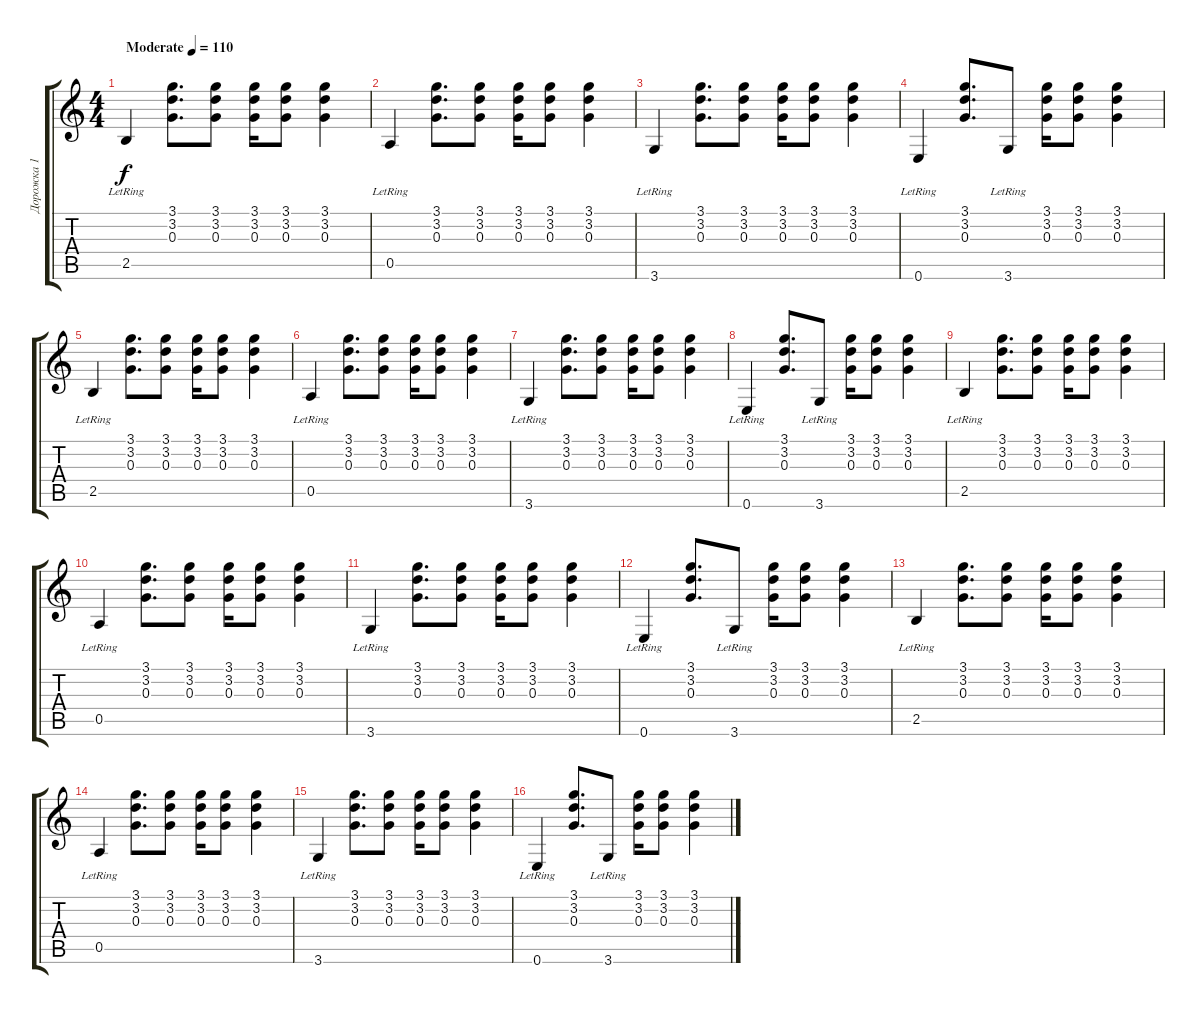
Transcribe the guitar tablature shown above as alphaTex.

\track ("Дорожка 1" "Дорожка 1") {instrument electricguitarclean}
\staff {score tabs}
\tuning (E4 B3 G3 D3 A2 E2) {hide}
\ts (4 4)
\tempo (110 "Moderate")
\clef g2
\ks c
2.5{lr}.4{dy f instrument electricguitarclean} (3.1 3.2 0.3).8{d} (3.1 3.2 0.3).8 (3.1 3.2 0.3).16 (3.1 3.2 0.3).8 (3.1 3.2 0.3).4 |
0.5{lr}.4 (3.1 3.2 0.3).8{d} (3.1 3.2 0.3).8 (3.1 3.2 0.3).16 (3.1 3.2 0.3).8 (3.1 3.2 0.3).4 |
3.6{lr}.4 (3.1 3.2 0.3).8{d} (3.1 3.2 0.3).8 (3.1 3.2 0.3).16 (3.1 3.2 0.3).8 (3.1 3.2 0.3).4 |
0.6{lr}.4 (3.1 3.2 0.3).8{d} 3.6{lr}.8 (3.1 3.2 0.3).16 (3.1 3.2 0.3).8 (3.1 3.2 0.3).4 |
2.5{lr}.4 (3.1 3.2 0.3).8{d} (3.1 3.2 0.3).8 (3.1 3.2 0.3).16 (3.1 3.2 0.3).8 (3.1 3.2 0.3).4 |
0.5{lr}.4 (3.1 3.2 0.3).8{d} (3.1 3.2 0.3).8 (3.1 3.2 0.3).16 (3.1 3.2 0.3).8 (3.1 3.2 0.3).4 |
3.6{lr}.4 (3.1 3.2 0.3).8{d} (3.1 3.2 0.3).8 (3.1 3.2 0.3).16 (3.1 3.2 0.3).8 (3.1 3.2 0.3).4 |
0.6{lr}.4 (3.1 3.2 0.3).8{d} 3.6{lr}.8 (3.1 3.2 0.3).16 (3.1 3.2 0.3).8 (3.1 3.2 0.3).4 |
2.5{lr}.4 (3.1 3.2 0.3).8{d} (3.1 3.2 0.3).8 (3.1 3.2 0.3).16 (3.1 3.2 0.3).8 (3.1 3.2 0.3).4 |
0.5{lr}.4 (3.1 3.2 0.3).8{d} (3.1 3.2 0.3).8 (3.1 3.2 0.3).16 (3.1 3.2 0.3).8 (3.1 3.2 0.3).4 |
3.6{lr}.4 (3.1 3.2 0.3).8{d} (3.1 3.2 0.3).8 (3.1 3.2 0.3).16 (3.1 3.2 0.3).8 (3.1 3.2 0.3).4 |
0.6{lr}.4 (3.1 3.2 0.3).8{d} 3.6{lr}.8 (3.1 3.2 0.3).16 (3.1 3.2 0.3).8 (3.1 3.2 0.3).4 |
2.5{lr}.4 (3.1 3.2 0.3).8{d} (3.1 3.2 0.3).8 (3.1 3.2 0.3).16 (3.1 3.2 0.3).8 (3.1 3.2 0.3).4 |
0.5{lr}.4 (3.1 3.2 0.3).8{d} (3.1 3.2 0.3).8 (3.1 3.2 0.3).16 (3.1 3.2 0.3).8 (3.1 3.2 0.3).4 |
3.6{lr}.4 (3.1 3.2 0.3).8{d} (3.1 3.2 0.3).8 (3.1 3.2 0.3).16 (3.1 3.2 0.3).8 (3.1 3.2 0.3).4 |
0.6{lr}.4 (3.1 3.2 0.3).8{d} 3.6{lr}.8 (3.1 3.2 0.3).16 (3.1 3.2 0.3).8 (3.1 3.2 0.3).4
